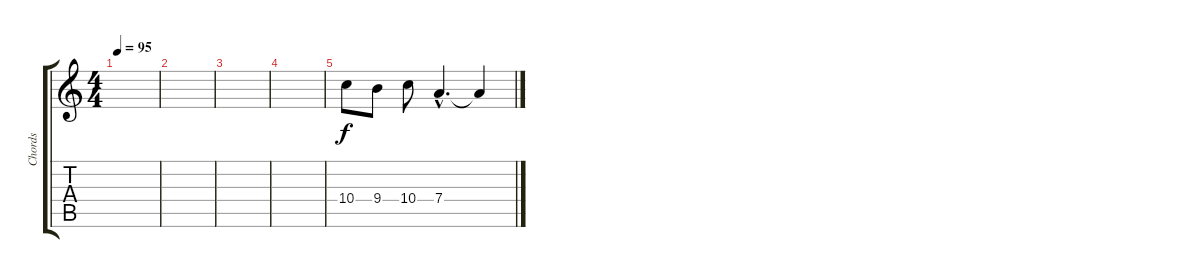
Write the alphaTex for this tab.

\track ("Chords" "Chords") {instrument acousticguitarsteel}
\staff {score tabs}
\tuning (E4 B3 G3 D3 A2 E2) {hide}
\ts (4 4)
\tempo 95
\clef g2
\ks c
|
|
|
|
10.4.8 9.4.8 10.4.8 7.4{hac}.4{d} 7.4{t}.4
